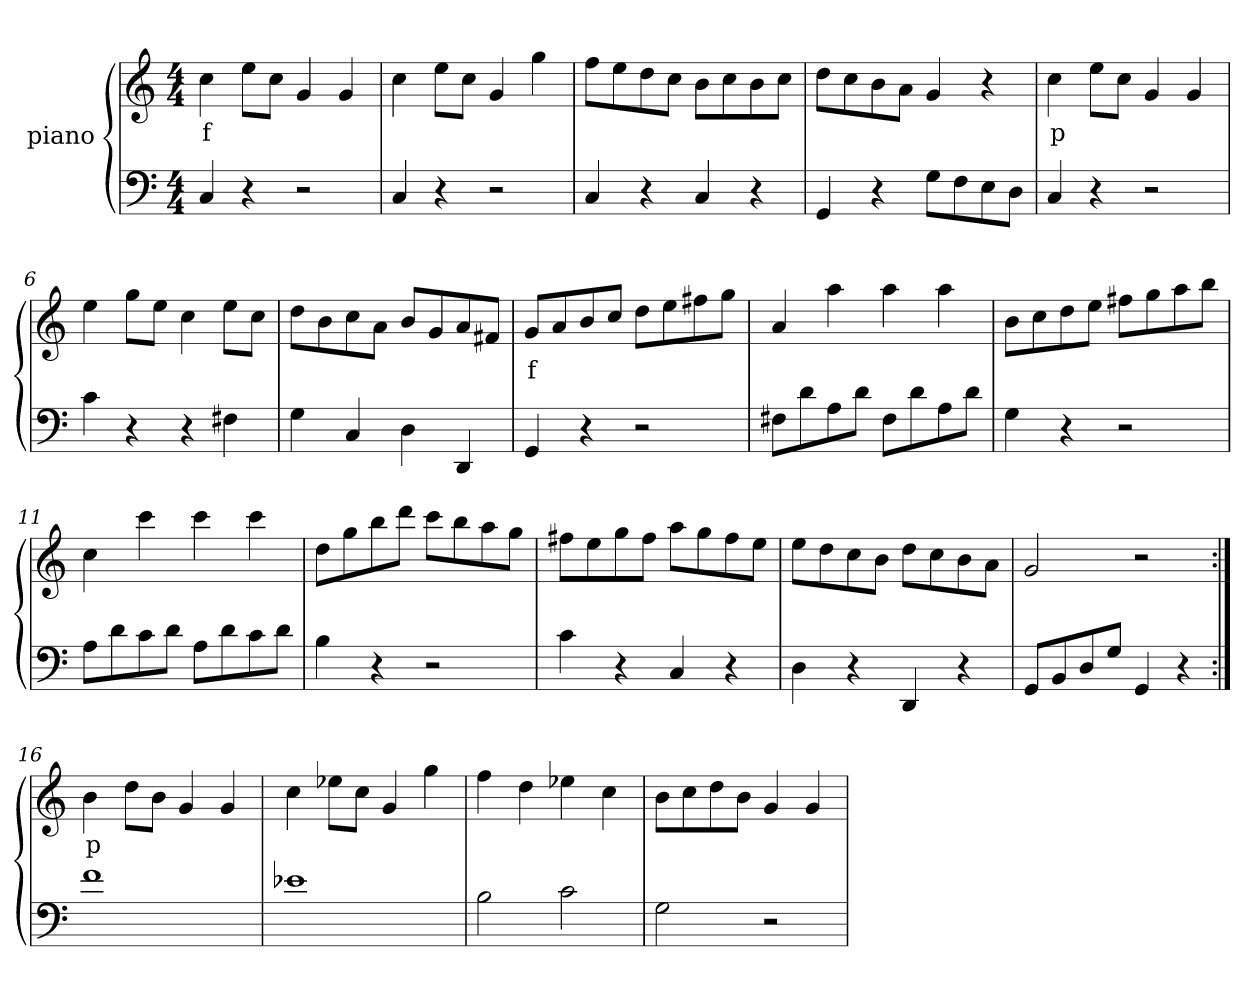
**kern	**kern	**text
*part2	*part1	*part1
*staff2	*staff1	*staff1
*I"piano	*I"piano	*
*clefF4	*clefG2	*
*k[]	*k[]	*
*C:	*C:	*
*M4/4	*M4/4	*
=1	=1	=1
4C/	4cc\	f
4r	8ee\L	.
.	8cc\J	.
2r	4g/	.
.	4g/	.
=2	=2	=2
4C/	4cc\	.
4r	8ee\L	.
.	8cc\J	.
2r	4g/	.
.	4gg\	.
=3	=3	=3
4C/	8ff\L	.
.	8ee\	.
4r	8dd\	.
.	8cc\J	.
4C/	8b\L	.
.	8cc\	.
4r	8b\	.
.	8cc\J	.
=4	=4	=4
4GG/	8dd\L	.
.	8cc\	.
4r	8b\	.
.	8a\J	.
8G\L	4g/	.
8F\	.	.
8E\	4r	.
8D\J	.	.
=5	=5	=5
4C/	4cc\	p
4r	8ee\L	.
.	8cc\J	.
2r	4g/	.
.	4g/	.
=6	=6	=6
4c\	4ee\	.
4r	8gg\L	.
.	8ee\J	.
4r	4cc\	.
4F#X\	8ee\L	.
.	8cc\J	.
=7	=7	=7
4G\	8dd\L	.
.	8b\	.
4C/	8cc\	.
.	8a\J	.
4D\	8b/L	.
.	8g/	.
4DD/	8a/	.
.	8f#X/J	.
=8	=8	=8
4GG/	8g/L	f
.	8a/	.
4r	8b/	.
.	8cc/J	.
2r	8dd\L	.
.	8ee\	.
.	8ff#X\	.
.	8gg\J	.
=9	=9	=9
8F#X\L	4a/	.
8d\	.	.
8A\	4aa\	.
8d\J	.	.
8F#\L	4aa\	.
8d\	.	.
8A\	4aa\	.
8d\J	.	.
=10	=10	=10
4G\	8b\L	.
.	8cc\	.
4r	8dd\	.
.	8ee\J	.
2r	8ff#X\L	.
.	8gg\	.
.	8aa\	.
.	8bb\J	.
=11	=11	=11
8A\L	4cc\	.
8d\	.	.
8c\	4ccc\	.
8d\J	.	.
8A\L	4ccc\	.
8d\	.	.
8c\	4ccc\	.
8d\J	.	.
=12	=12	=12
4B\	8dd\L	.
.	8gg\	.
4r	8bb\	.
.	8ddd\J	.
2r	8ccc\L	.
.	8bb\	.
.	8aa\	.
.	8gg\J	.
=13	=13	=13
4c\	8ff#X\L	.
.	8ee\	.
4r	8gg\	.
.	8ff#\J	.
4C/	8aa\L	.
.	8gg\	.
4r	8ff#\	.
.	8ee\J	.
=14	=14	=14
4D\	8ee\L	.
.	8dd\	.
4r	8cc\	.
.	8b\J	.
4DD/	8dd\L	.
.	8cc\	.
4r	8b\	.
.	8a\J	.
=15	=15	=15
8GG/L	2g/	.
8BB/	.	.
8D/	.	.
8G/J	.	.
4GG/	2r	.
4r	.	.
=16:|!	=16:|!	=16:|!
1f	4b\	p
.	8dd\L	.
.	8b\J	.
.	4g/	.
.	4g/	.
=17	=17	=17
1e-X	4cc\	.
.	8ee-X\L	.
.	8cc\J	.
.	4g/	.
.	4gg\	.
=18	=18	=18
2B\	4ff\	.
.	4dd\	.
2c\	4ee-X\	.
.	4cc\	.
=19	=19	=19
2G\	8b\L	.
.	8cc\	.
.	8dd\	.
.	8b\J	.
2r	4g/	.
.	4g/	.
=	=	=
*-	*-	*-
